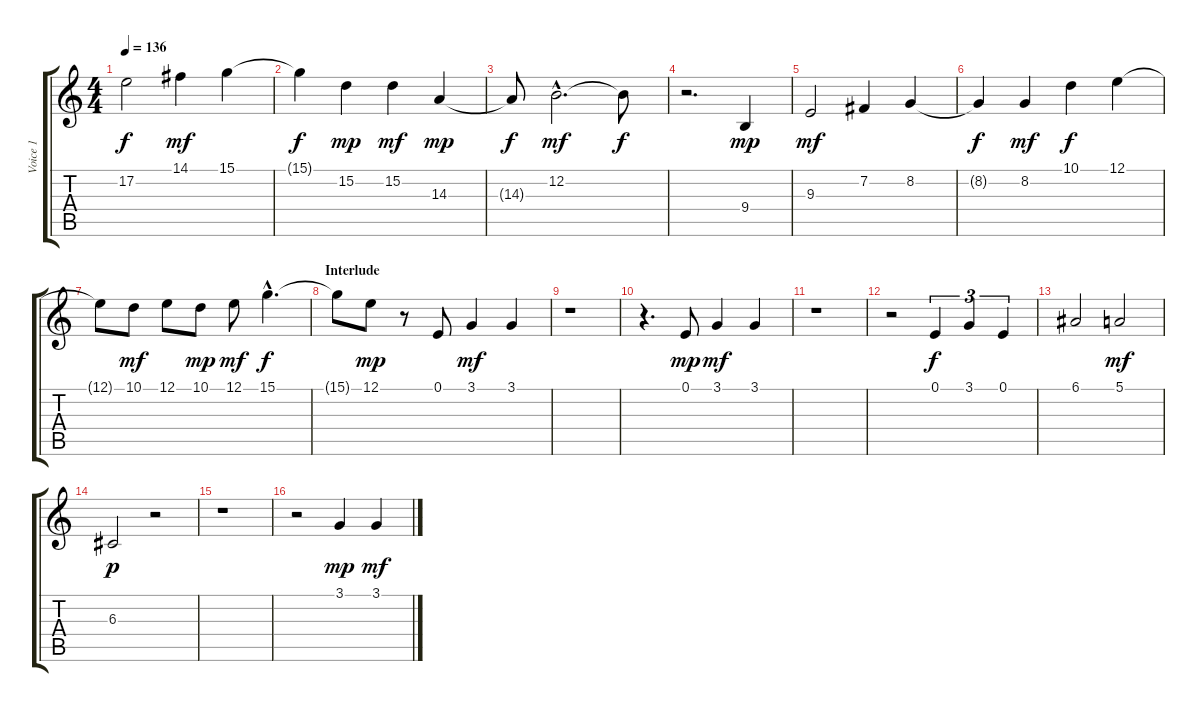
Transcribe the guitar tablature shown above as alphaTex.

\track ("Voice 1" "Voice 1") {instrument lead2sawtooth}
\staff {score tabs}
\tuning (E4 B3 G3 D3 A2 E2) {hide}
\ts (4 4)
\tempo 136
\clef g2
\ks c
17.2.2{dy f} 14.1.4{dy mf} 15.1.4 |
15.1{t}.4{dy f} 15.2.4{dy mp} 15.2.4{dy mf} 14.3.4{dy mp} |
14.3{t}.8{dy f} 12.2{hac}.2{d dy mf} 12.2{t}.8{dy f} |
r.2{d} 9.4.4{dy mp} |
9.3.2{dy mf} 7.2.4 8.2.4 |
8.2{t}.4{dy f} 8.2.4{dy mf} 10.1.4{dy f} 12.1.4 |
12.1{t}.8 10.1.8{dy mf} 12.1.8 10.1.8{dy mp} 12.1.8{dy mf} 15.1{hac}.4{d dy f} |
\section ("" "Interlude")
15.1{t}.8 12.1.8{dy mp} r.8 0.1.8 3.1.4{dy mf} 3.1.4 |
r.1 |
r.4{d} 0.1.8{dy mp} 3.1.4{dy mf} 3.1.4 |
r.1 |
r.2 0.1.4{tu (3 2) dy f} 3.1.4{tu (3 2)} 0.1.4{tu (3 2)} |
6.1.2 5.1.2{dy mf} |
6.3.2{dy p} r.2 |
r.1 |
r.2 3.1.4{dy mp} 3.1.4{dy mf}
